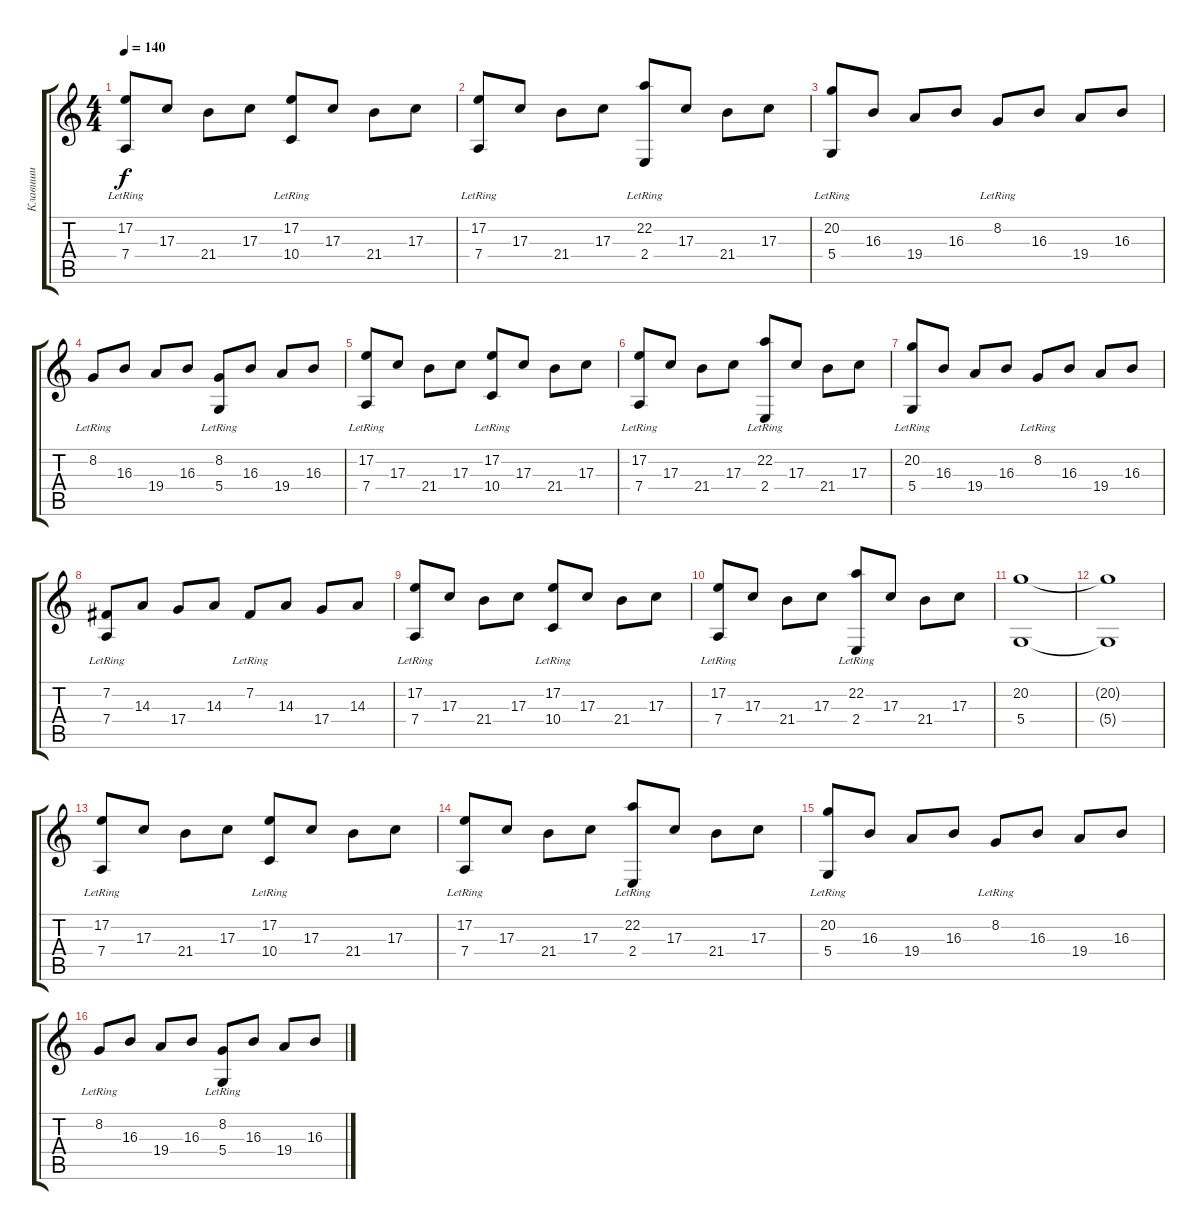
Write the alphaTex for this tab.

\track ("Клавиши" "Клавиши") {instrument brightacousticpiano}
\staff {score tabs}
\tuning (E4 B3 G3 D3 A2 E2) {hide}
\ts (4 4)
\tempo 140
\clef g2
\ks c
(17.2{lr} 7.4{lr}).8{dy f} 17.3.8 21.4.8 17.3.8 (17.2{lr} 10.4{lr}).8 17.3.8 21.4.8 17.3.8 |
(17.2{lr} 7.4{lr}).8 17.3.8 21.4.8 17.3.8 (22.2{lr} 2.4{lr}).8 17.3.8 21.4.8 17.3.8 |
(20.2{lr} 5.4{lr}).8 16.3.8 19.4.8 16.3.8 8.2{lr}.8 16.3.8 19.4.8 16.3.8 |
8.2{lr}.8 16.3.8 19.4.8 16.3.8 (8.2{lr} 5.4{lr}).8 16.3.8 19.4.8 16.3.8 |
(17.2{lr} 7.4{lr}).8 17.3.8 21.4.8 17.3.8 (17.2{lr} 10.4{lr}).8 17.3.8 21.4.8 17.3.8 |
(17.2{lr} 7.4{lr}).8 17.3.8 21.4.8 17.3.8 (22.2{lr} 2.4{lr}).8 17.3.8 21.4.8 17.3.8 |
(20.2{lr} 5.4{lr}).8 16.3.8 19.4.8 16.3.8 8.2{lr}.8 16.3.8 19.4.8 16.3.8 |
(7.2{lr} 7.4{lr}).8 14.3.8 17.4.8 14.3.8 7.2{lr}.8 14.3.8 17.4.8 14.3.8 |
(17.2{lr} 7.4{lr}).8 17.3.8 21.4.8 17.3.8 (17.2{lr} 10.4{lr}).8 17.3.8 21.4.8 17.3.8 |
(17.2{lr} 7.4{lr}).8 17.3.8 21.4.8 17.3.8 (22.2{lr} 2.4{lr}).8 17.3.8 21.4.8 17.3.8 |
(20.2 5.4).1 |
(20.2{t} 5.4{t}).1 |
(17.2{lr} 7.4{lr}).8 17.3.8 21.4.8 17.3.8 (17.2{lr} 10.4{lr}).8 17.3.8 21.4.8 17.3.8 |
(17.2{lr} 7.4{lr}).8 17.3.8 21.4.8 17.3.8 (22.2{lr} 2.4{lr}).8 17.3.8 21.4.8 17.3.8 |
(20.2{lr} 5.4{lr}).8 16.3.8 19.4.8 16.3.8 8.2{lr}.8 16.3.8 19.4.8 16.3.8 |
8.2{lr}.8 16.3.8 19.4.8 16.3.8 (8.2{lr} 5.4{lr}).8 16.3.8 19.4.8 16.3.8
